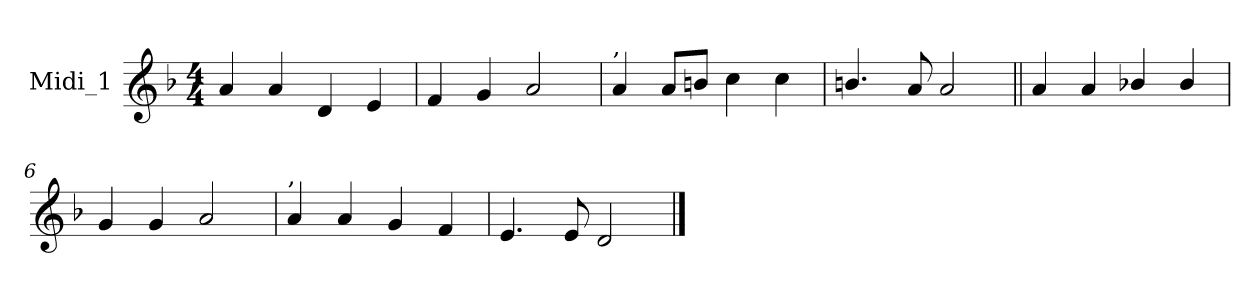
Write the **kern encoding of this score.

**kern
*part1
*staff1
*I"Midi_1
*clefG2
*k[b-]
*F:
*M4/4
=1
4a
4a
4d
4e
=2
4f
4g
2a
=3
!LO:TX:a:t=,
4a
8aL
8bnJ
4cc
4cc
=4
4.bn/
8a
2a
!!LO:LB:g=z
=5||
4a
4a
4b-X/
4b-/
=6
4g
4g
2a
=7
!LO:TX:a:t=,
4a
4a
4g
4f
=8
4.e
8e
2d
==
*-
